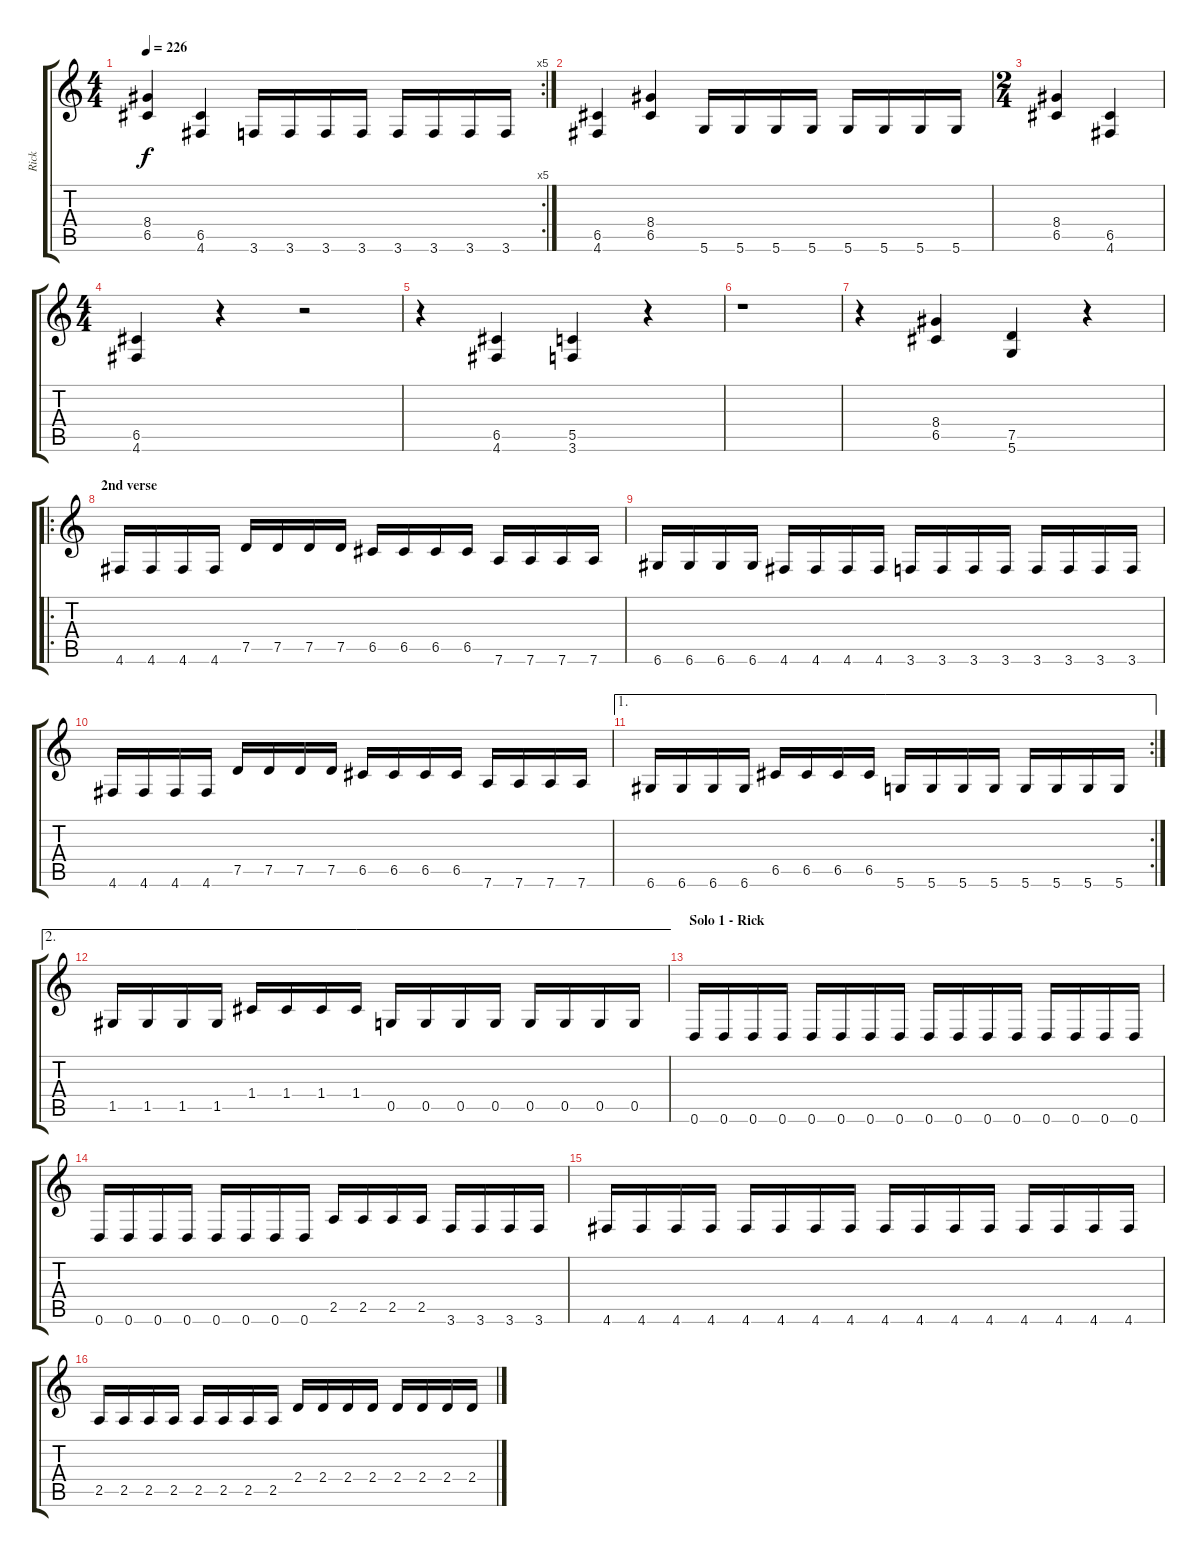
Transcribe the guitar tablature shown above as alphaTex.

\track ("Rick" "Rick") {instrument distortionguitar}
\staff {score tabs}
\tuning (D4 A3 F3 C3 G2 D2) {hide}
\rc 5
\ts (4 4)
\tempo 226
\clef g2
\ks c
(8.4 6.5).4{dy f} (6.5 4.6).4 3.6.16 3.6.16 3.6.16 3.6.16 3.6.16 3.6.16 3.6.16 3.6.16 |
(6.5 4.6).4 (8.4 6.5).4 5.6.16 5.6.16 5.6.16 5.6.16 5.6.16 5.6.16 5.6.16 5.6.16 |
\ts (2 4)
(8.4 6.5).4 (6.5 4.6).4 |
\ts (4 4)
(6.5 4.6).4 r.4 r.2 |
r.4 (6.5 4.6).4 (5.5 3.6).4 r.4 |
r.1 |
r.4 (8.4 6.5).4 (7.5 5.6).4 r.4 |
\ro
\section ("" "2nd verse")
4.6.16 4.6.16 4.6.16 4.6.16 7.5.16 7.5.16 7.5.16 7.5.16 6.5.16 6.5.16 6.5.16 6.5.16 7.6.16 7.6.16 7.6.16 7.6.16 |
6.6.16 6.6.16 6.6.16 6.6.16 4.6.16 4.6.16 4.6.16 4.6.16 3.6.16 3.6.16 3.6.16 3.6.16 3.6.16 3.6.16 3.6.16 3.6.16 |
4.6.16 4.6.16 4.6.16 4.6.16 7.5.16 7.5.16 7.5.16 7.5.16 6.5.16 6.5.16 6.5.16 6.5.16 7.6.16 7.6.16 7.6.16 7.6.16 |
\ae 1
\rc 2
6.6.16 6.6.16 6.6.16 6.6.16 6.5.16 6.5.16 6.5.16 6.5.16 5.6.16 5.6.16 5.6.16 5.6.16 5.6.16 5.6.16 5.6.16 5.6.16 |
\ae 2
1.5.16 1.5.16 1.5.16 1.5.16 1.4.16 1.4.16 1.4.16 1.4.16 0.5.16 0.5.16 0.5.16 0.5.16 0.5.16 0.5.16 0.5.16 0.5.16 |
\section ("" "Solo 1 - Rick")
0.6.16 0.6.16 0.6.16 0.6.16 0.6.16 0.6.16 0.6.16 0.6.16 0.6.16 0.6.16 0.6.16 0.6.16 0.6.16 0.6.16 0.6.16 0.6.16 |
0.6.16 0.6.16 0.6.16 0.6.16 0.6.16 0.6.16 0.6.16 0.6.16 2.5.16 2.5.16 2.5.16 2.5.16 3.6.16 3.6.16 3.6.16 3.6.16 |
4.6.16 4.6.16 4.6.16 4.6.16 4.6.16 4.6.16 4.6.16 4.6.16 4.6.16 4.6.16 4.6.16 4.6.16 4.6.16 4.6.16 4.6.16 4.6.16 |
2.5.16 2.5.16 2.5.16 2.5.16 2.5.16 2.5.16 2.5.16 2.5.16 2.4.16 2.4.16 2.4.16 2.4.16 2.4.16 2.4.16 2.4.16 2.4.16
